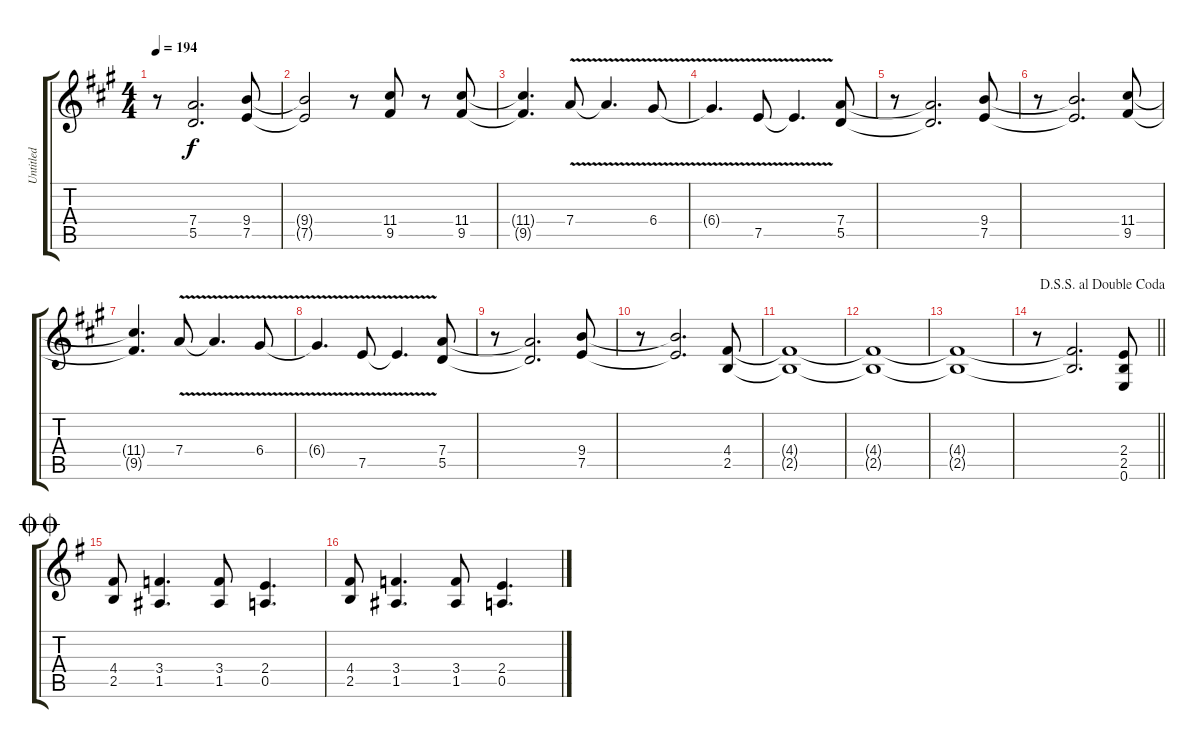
\track ("Untitled" "Untitled") {instrument distortionguitar}
\staff {score tabs}
\tuning (E4 B3 G3 D3 A2 E2) {hide}
\ts (4 4)
\tempo 194
\clef g2
\ks a
r.8{dy f} (7.4{t} 5.5{t}).2{d} (9.4 7.5).8 |
(9.4{t} 7.5{t}).2 r.8 (11.4 9.5).8 r.8 (11.4 9.5).8 |
(11.4{t} 9.5{t}).4{d} 7.4{v}.8 7.4{v t}.4{d} 6.4{v}.8 |
6.4{v t}.4{d} 7.5{v}.8 7.5{v t}.4{d} (7.4 5.5).8 |
r.8 (7.4{t} 5.5{t}).2{d} (9.4 7.5).8 |
r.8 (9.4{t} 7.5{t}).2{d} (11.4 9.5).8 |
(11.4{t} 9.5{t}).4{d} 7.4{v}.8 7.4{v t}.4{d} 6.4{v}.8 |
6.4{v t}.4{d} 7.5{v}.8 7.5{v t}.4{d} (7.4 5.5).8 |
r.8 (7.4{t} 5.5{t}).2{d} (9.4 7.5).8 |
r.8 (9.4{t} 7.5{t}).2{d} (4.4 2.5).8 |
(4.4{t} 2.5{t}).1 |
(4.4{t} 2.5{t}).1 |
(4.4{t} 2.5{t}).1 |
\jump dalsegnosegnoaldoublecoda
\barLineRight lightlight
r.8 (4.4{t} 2.5{t}).2{d} (2.4 2.5 0.6).8 |
\jump doublecoda
\ks g
(4.4 2.5).8 (3.4 1.5).4{d} (3.4 1.5).8 (2.4 0.5).4{d} |
(4.4 2.5).8 (3.4 1.5).4{d} (3.4 1.5).8 (2.4 0.5).4{d}
